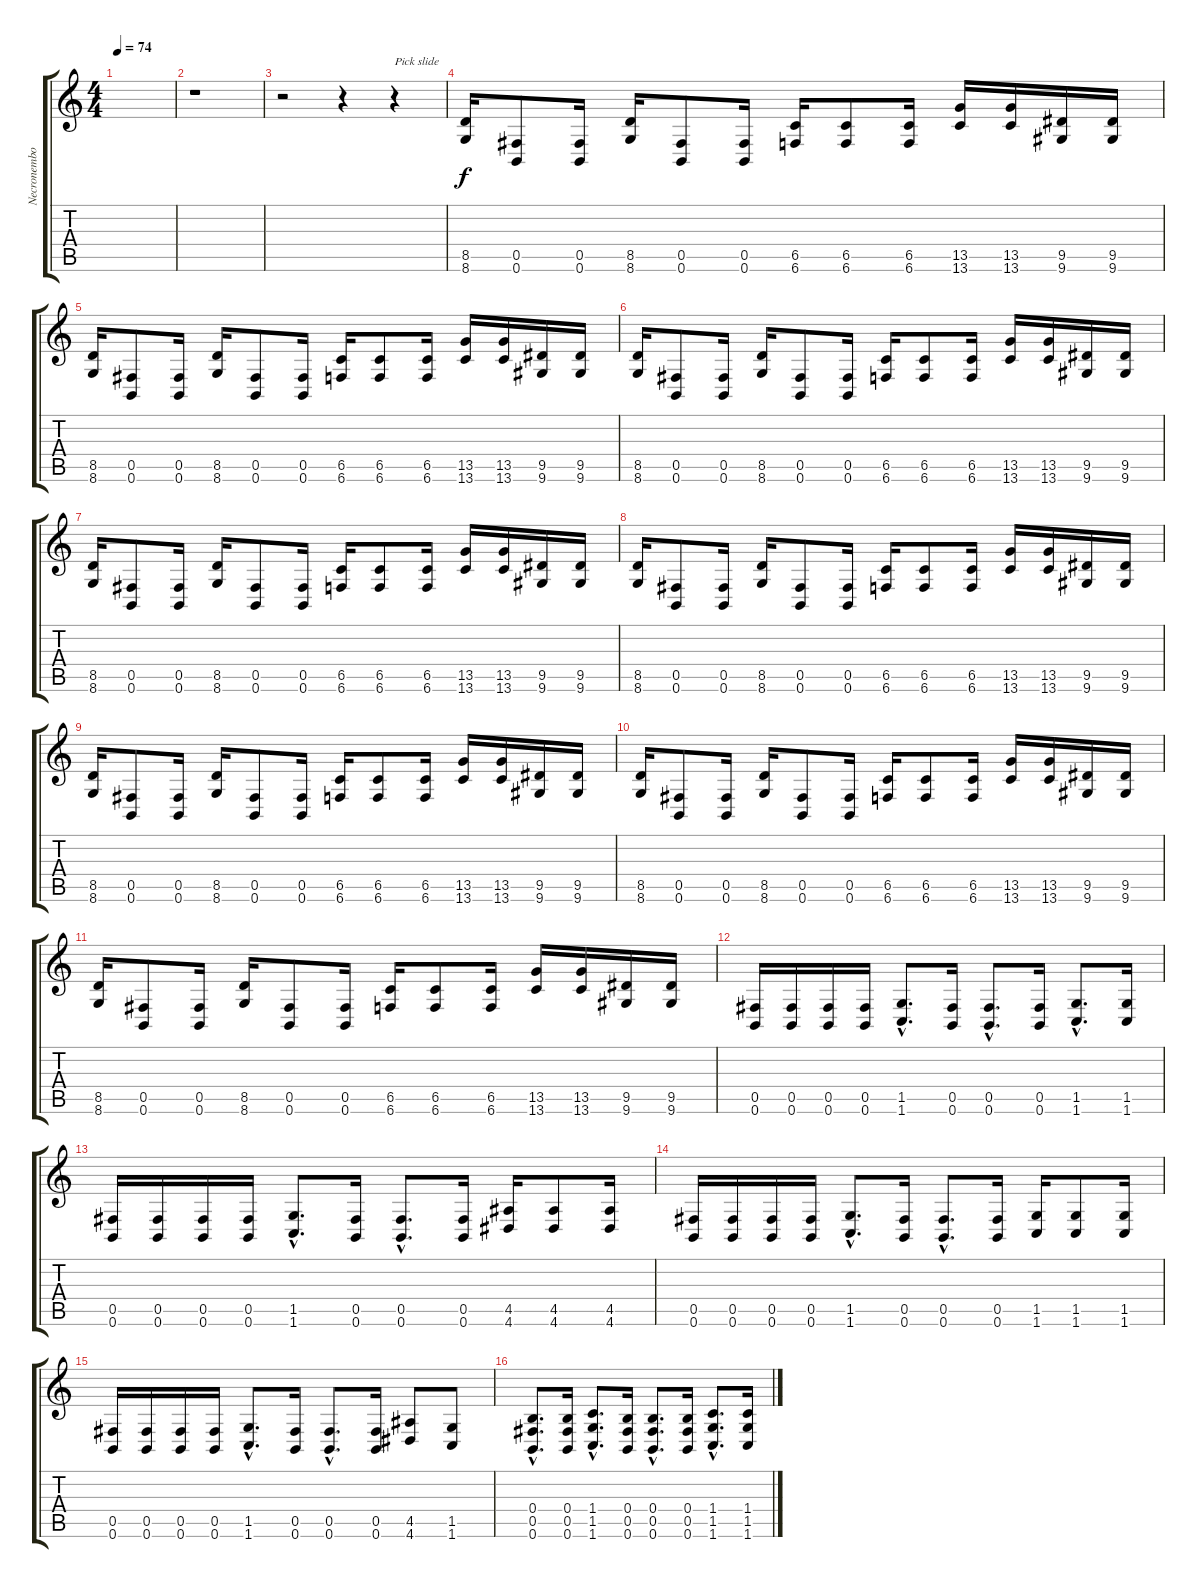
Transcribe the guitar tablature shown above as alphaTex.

\track ("Necronembourg" "Necronembo") {instrument distortionguitar}
\staff {score tabs}
\tuning (Db4 Ab3 E3 B2 Gb2 B1) {hide}
\ts (4 4)
\tempo 74
\clef g2
\ks c
|
r.1 |
r.2 r.4 r.4{txt "Pick slide"} |
(8.5 8.6).16 (0.5 0.6).8 (0.5 0.6).16 (8.5 8.6).16 (0.5 0.6).8 (0.5 0.6).16 (6.5 6.6).16 (6.5 6.6).8 (6.5 6.6).16 (13.5 13.6).16 (13.5 13.6).16 (9.5 9.6).16 (9.5 9.6).16 |
(8.5 8.6).16 (0.5 0.6).8 (0.5 0.6).16 (8.5 8.6).16 (0.5 0.6).8 (0.5 0.6).16 (6.5 6.6).16 (6.5 6.6).8 (6.5 6.6).16 (13.5 13.6).16 (13.5 13.6).16 (9.5 9.6).16 (9.5 9.6).16 |
(8.5 8.6).16 (0.5 0.6).8 (0.5 0.6).16 (8.5 8.6).16 (0.5 0.6).8 (0.5 0.6).16 (6.5 6.6).16 (6.5 6.6).8 (6.5 6.6).16 (13.5 13.6).16 (13.5 13.6).16 (9.5 9.6).16 (9.5 9.6).16 |
(8.5 8.6).16 (0.5 0.6).8 (0.5 0.6).16 (8.5 8.6).16 (0.5 0.6).8 (0.5 0.6).16 (6.5 6.6).16 (6.5 6.6).8 (6.5 6.6).16 (13.5 13.6).16 (13.5 13.6).16 (9.5 9.6).16 (9.5 9.6).16 |
(8.5 8.6).16 (0.5 0.6).8 (0.5 0.6).16 (8.5 8.6).16 (0.5 0.6).8 (0.5 0.6).16 (6.5 6.6).16 (6.5 6.6).8 (6.5 6.6).16 (13.5 13.6).16 (13.5 13.6).16 (9.5 9.6).16 (9.5 9.6).16 |
(8.5 8.6).16 (0.5 0.6).8 (0.5 0.6).16 (8.5 8.6).16 (0.5 0.6).8 (0.5 0.6).16 (6.5 6.6).16 (6.5 6.6).8 (6.5 6.6).16 (13.5 13.6).16 (13.5 13.6).16 (9.5 9.6).16 (9.5 9.6).16 |
(8.5 8.6).16 (0.5 0.6).8 (0.5 0.6).16 (8.5 8.6).16 (0.5 0.6).8 (0.5 0.6).16 (6.5 6.6).16 (6.5 6.6).8 (6.5 6.6).16 (13.5 13.6).16 (13.5 13.6).16 (9.5 9.6).16 (9.5 9.6).16 |
(8.5 8.6).16 (0.5 0.6).8 (0.5 0.6).16 (8.5 8.6).16 (0.5 0.6).8 (0.5 0.6).16 (6.5 6.6).16 (6.5 6.6).8 (6.5 6.6).16 (13.5 13.6).16 (13.5 13.6).16 (9.5 9.6).16 (9.5 9.6).16 |
(0.5 0.6).16 (0.5 0.6).16 (0.5 0.6).16 (0.5 0.6).16 (1.5{hac} 1.6{hac}).8{d} (0.5 0.6).16 (0.5{hac} 0.6{hac}).8{d} (0.5 0.6).16 (1.5{hac} 1.6{hac}).8{d} (1.5 1.6).16 |
(0.5 0.6).16 (0.5 0.6).16 (0.5 0.6).16 (0.5 0.6).16 (1.5{hac} 1.6{hac}).8{d} (0.5 0.6).16 (0.5{hac} 0.6{hac}).8{d} (0.5 0.6).16 (4.5 4.6).16 (4.5 4.6).8 (4.5 4.6).16 |
(0.5 0.6).16 (0.5 0.6).16 (0.5 0.6).16 (0.5 0.6).16 (1.5{hac} 1.6{hac}).8{d} (0.5 0.6).16 (0.5{hac} 0.6{hac}).8{d} (0.5 0.6).16 (1.5 1.6).16 (1.5 1.6).8 (1.5 1.6).16 |
(0.5 0.6).16 (0.5 0.6).16 (0.5 0.6).16 (0.5 0.6).16 (1.5{hac} 1.6{hac}).8{d} (0.5 0.6).16 (0.5{hac} 0.6{hac}).8{d} (0.5 0.6).16 (4.5 4.6).8 (1.5 1.6).8 |
(0.4{hac} 0.5{hac} 0.6{hac}).8{d} (0.4 0.5 0.6).16 (1.4{hac} 1.5{hac} 1.6{hac}).8{d} (0.4 0.5 0.6).16 (0.4{hac} 0.5{hac} 0.6{hac}).8{d} (0.4 0.5 0.6).16 (1.4{hac} 1.5{hac} 1.6{hac}).8{d} (1.4 1.5 1.6).16
